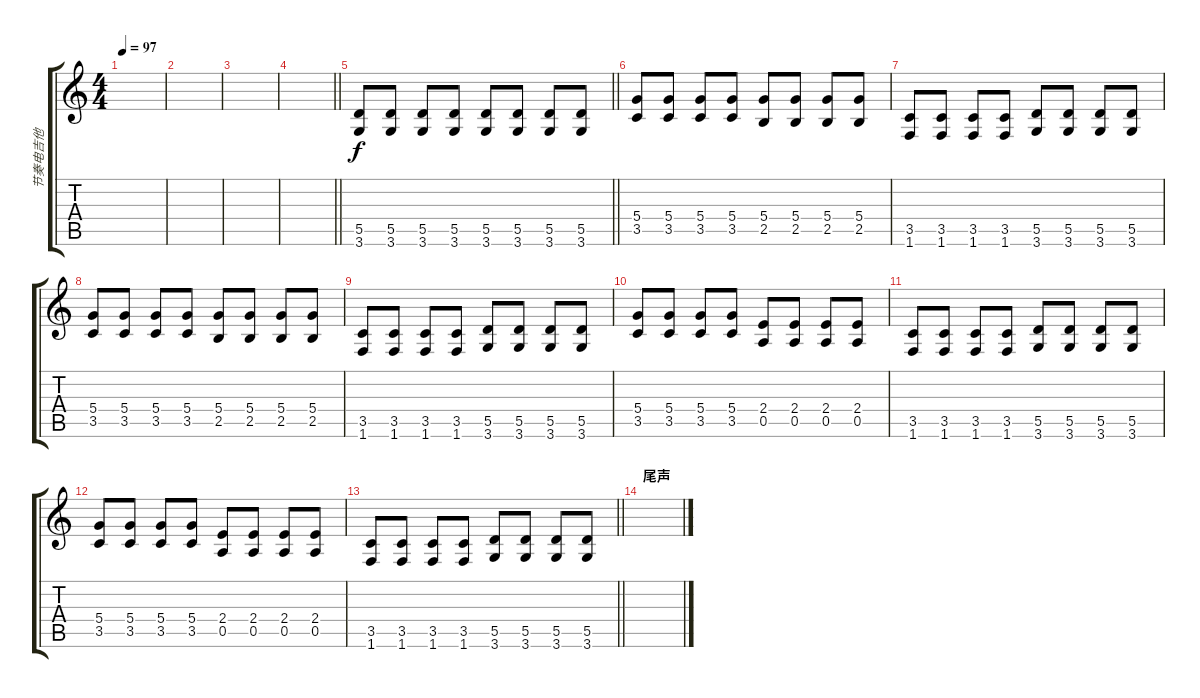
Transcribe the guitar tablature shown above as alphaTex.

\track ("节奏电吉他" "节奏电吉他") {instrument distortionguitar}
\staff {score tabs}
\tuning (E4 B3 G3 D3 A2 E2) {hide}
\ts (4 4)
\tempo 97
\clef g2
\ks c
|
|
|
\barLineRight lightlight
|
\barLineRight lightlight
(5.5 3.6).8 (5.5 3.6).8 (5.5 3.6).8 (5.5 3.6).8 (5.5 3.6).8 (5.5 3.6).8 (5.5 3.6).8 (5.5 3.6).8 |
\section ("" "")
(5.4 3.5).8 (5.4 3.5).8 (5.4 3.5).8 (5.4 3.5).8 (5.4 2.5).8 (5.4 2.5).8 (5.4 2.5).8 (5.4 2.5).8 |
(3.5 1.6).8 (3.5 1.6).8 (3.5 1.6).8 (3.5 1.6).8 (5.5 3.6).8 (5.5 3.6).8 (5.5 3.6).8 (5.5 3.6).8 |
(5.4 3.5).8 (5.4 3.5).8 (5.4 3.5).8 (5.4 3.5).8 (5.4 2.5).8 (5.4 2.5).8 (5.4 2.5).8 (5.4 2.5).8 |
(3.5 1.6).8 (3.5 1.6).8 (3.5 1.6).8 (3.5 1.6).8 (5.5 3.6).8 (5.5 3.6).8 (5.5 3.6).8 (5.5 3.6).8 |
(5.4 3.5).8 (5.4 3.5).8 (5.4 3.5).8 (5.4 3.5).8 (2.4 0.5).8 (2.4 0.5).8 (2.4 0.5).8 (2.4 0.5).8 |
(3.5 1.6).8 (3.5 1.6).8 (3.5 1.6).8 (3.5 1.6).8 (5.5 3.6).8 (5.5 3.6).8 (5.5 3.6).8 (5.5 3.6).8 |
(5.4 3.5).8 (5.4 3.5).8 (5.4 3.5).8 (5.4 3.5).8 (2.4 0.5).8 (2.4 0.5).8 (2.4 0.5).8 (2.4 0.5).8 |
\barLineRight lightlight
(3.5 1.6).8 (3.5 1.6).8 (3.5 1.6).8 (3.5 1.6).8 (5.5 3.6).8 (5.5 3.6).8 (5.5 3.6).8 (5.5 3.6).8 |
\section ("" "尾声")
